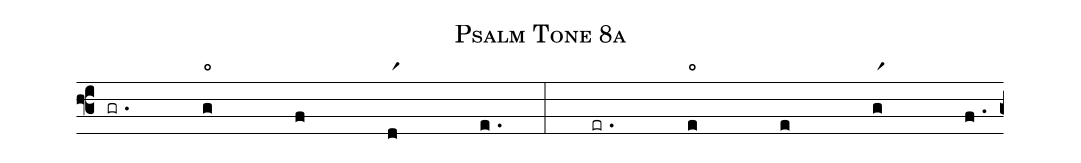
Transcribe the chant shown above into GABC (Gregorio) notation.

name: Psalm Tone 8a;
%%
(f3)(gr.)(gr3)(f)(dr1)(e.)(:)(er.)(er3)(e)(gr1)(f.)(z::)
